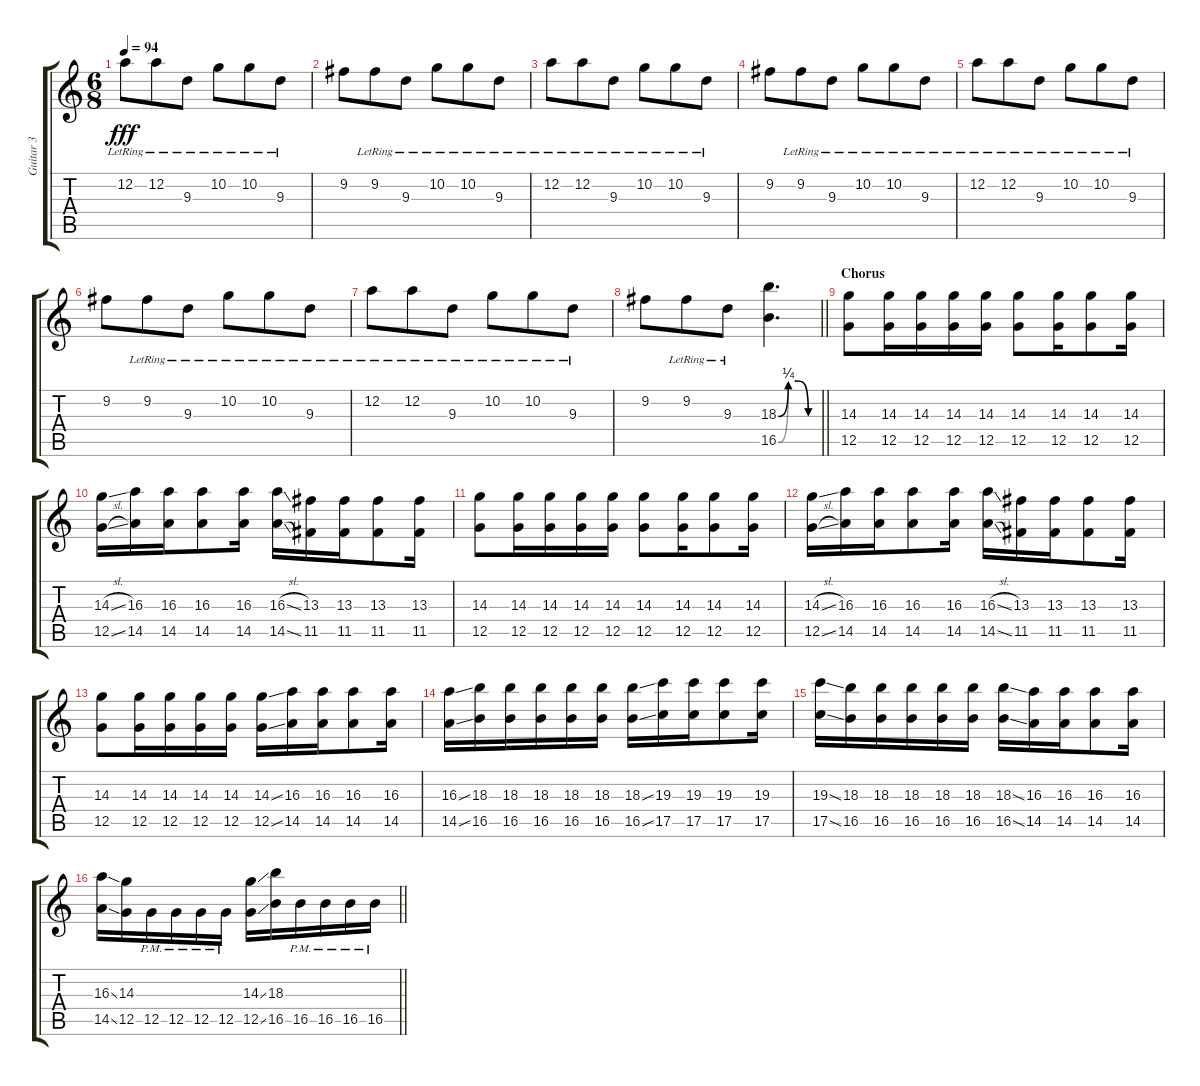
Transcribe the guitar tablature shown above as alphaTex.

\track ("Guitar 3" "Guitar 3") {instrument overdrivenguitar}
\staff {score tabs}
\tuning (D4 A3 F3 C3 G2 C2) {hide}
\ts (6 8)
\tempo 94
\clef g2
\ks c
12.2{lr}.8{dy fff} 12.2{lr}.8 9.3{lr}.8 10.2{lr}.8 10.2{lr}.8 9.3{lr}.8 |
9.2.8 9.2{lr}.8 9.3{lr}.8 10.2{lr}.8 10.2{lr}.8 9.3{lr}.8 |
12.2{lr}.8 12.2{lr}.8 9.3{lr}.8 10.2{lr}.8 10.2{lr}.8 9.3{lr}.8 |
9.2.8 9.2{lr}.8 9.3{lr}.8 10.2{lr}.8 10.2{lr}.8 9.3{lr}.8 |
12.2{lr}.8 12.2{lr}.8 9.3{lr}.8 10.2{lr}.8 10.2{lr}.8 9.3{lr}.8 |
9.2.8 9.2{lr}.8 9.3{lr}.8 10.2{lr}.8 10.2{lr}.8 9.3{lr}.8 |
12.2{lr}.8 12.2{lr}.8 9.3{lr}.8 10.2{lr}.8 10.2{lr}.8 9.3{lr}.8 |
\barLineRight lightlight
9.2.8 9.2{lr}.8 9.3{lr}.8 (18.3{be (custom 0 0 15 1 30 1 45 0 60 0)} 16.5{be (custom 0 0 15 1 30 1 45 0 60 0)}).4{d} |
\section ("" "Chorus")
(14.3 12.5).8 (14.3 12.5).16 (14.3 12.5).16 (14.3 12.5).16 (14.3 12.5).16 (14.3 12.5).8 (14.3 12.5).16 (14.3 12.5).8 (14.3 12.5).16 |
(14.3{sl} 12.5{sl}).16 (16.3 14.5).16 (16.3 14.5).16 (16.3 14.5).8 (16.3 14.5).16 (16.3{sl} 14.5{sl}).16 (13.3 11.5).16 (13.3 11.5).16 (13.3 11.5).8 (13.3 11.5).16 |
(14.3 12.5).8 (14.3 12.5).16 (14.3 12.5).16 (14.3 12.5).16 (14.3 12.5).16 (14.3 12.5).8 (14.3 12.5).16 (14.3 12.5).8 (14.3 12.5).16 |
(14.3{sl} 12.5{sl}).16 (16.3 14.5).16 (16.3 14.5).16 (16.3 14.5).8 (16.3 14.5).16 (16.3{sl} 14.5{sl}).16 (13.3 11.5).16 (13.3 11.5).16 (13.3 11.5).8 (13.3 11.5).16 |
(14.3 12.5).8 (14.3 12.5).16 (14.3 12.5).16 (14.3 12.5).16 (14.3 12.5).16 (14.3{ss} 12.5{ss}).16 (16.3 14.5).16 (16.3 14.5).16 (16.3 14.5).8 (16.3 14.5).16 |
(16.3{ss} 14.5{ss}).16 (18.3 16.5).16 (18.3 16.5).16 (18.3 16.5).16 (18.3 16.5).16 (18.3 16.5).16 (18.3{ss} 16.5{ss}).16 (19.3 17.5).16 (19.3 17.5).16 (19.3 17.5).8 (19.3 17.5).16 |
(19.3{ss} 17.5{ss}).16 (18.3 16.5).16 (18.3 16.5).16 (18.3 16.5).16 (18.3 16.5).16 (18.3 16.5).16 (18.3{ss} 16.5{ss}).16 (16.3 14.5).16 (16.3 14.5).16 (16.3 14.5).8 (16.3 14.5).16 |
\barLineRight lightlight
(16.3{ss} 14.5{ss}).16 (14.3 12.5).16 12.5{pm}.16 12.5{pm}.16 12.5{pm}.16 12.5{pm}.16 (14.3{ss} 12.5{ss}).16 (18.3 16.5).16 16.5{pm}.16 16.5{pm}.16 16.5{pm}.16 16.5{pm}.16
